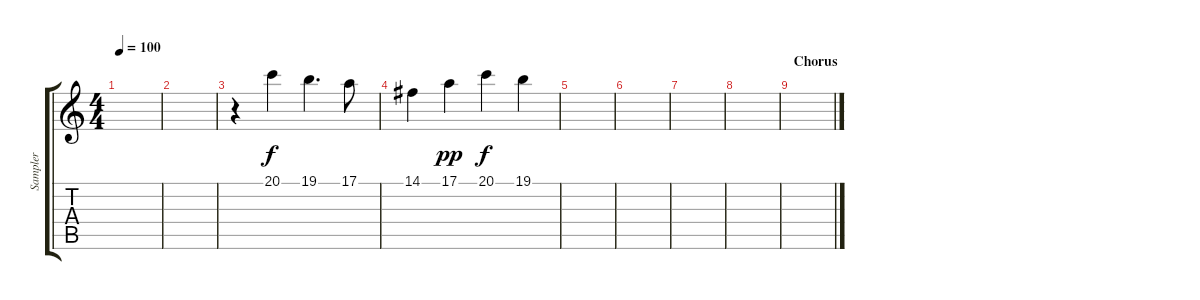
\track ("Sampler" "Sampler") {instrument acousticgrandpiano}
\staff {score tabs}
\tuning (E4 B3 G3 D3 A2 E2) {hide}
\ts (4 4)
\tempo 100
\clef g2
\ks c
|
|
r.4 20.1.4 19.1.4{d} 17.1.8 |
14.1.4 17.1.4{dy pp} 20.1.4{dy f} 19.1.4 |
|
|
|
|
\section ("" "Chorus")
